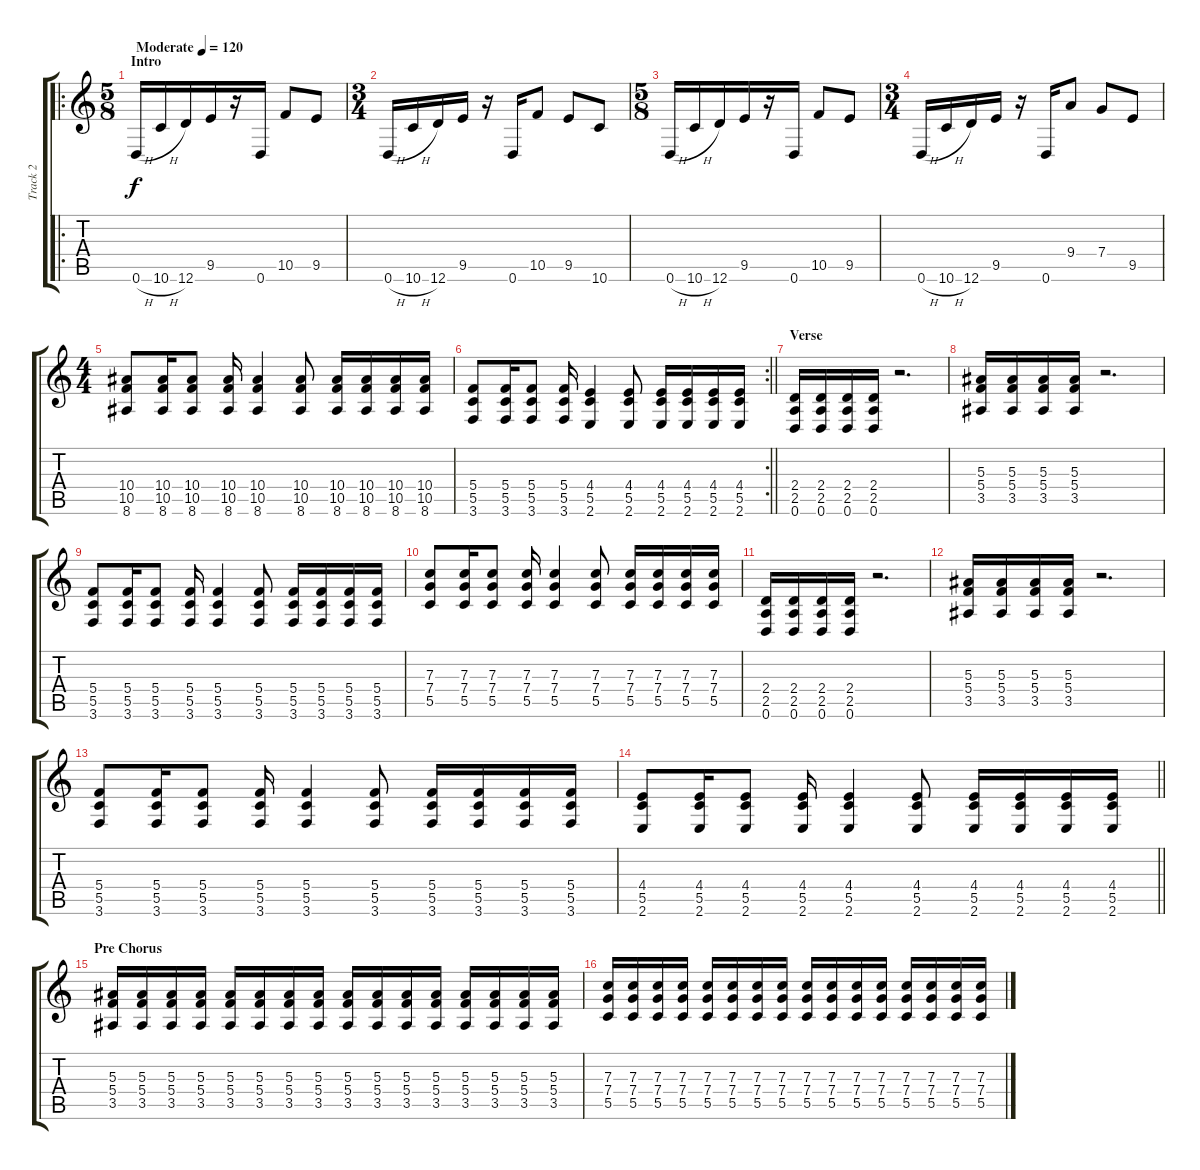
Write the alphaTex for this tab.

\track ("Track 2" "Track 2") {instrument distortionguitar}
\staff {score tabs}
\tuning (D4 A3 F3 C3 G2 D2) {hide}
\ro
\ts (5 8)
\section ("" "Intro")
\tempo (120 "Moderate")
\clef g2
\ks c
0.6{h}.16{dy f instrument distortionguitar} 10.6{h}.16 12.6.16 9.5.16 r.16 0.6.16 10.5.8 9.5.8 |
\ts (3 4)
0.6{h}.16 10.6{h}.16 12.6.16 9.5.16 r.16 0.6.16 10.5.8 9.5.8 10.6.8 |
\ts (5 8)
0.6{h}.16 10.6{h}.16 12.6.16 9.5.16 r.16 0.6.16 10.5.8 9.5.8 |
\ts (3 4)
0.6{h}.16 10.6{h}.16 12.6.16 9.5.16 r.16 0.6.16 9.4.8 7.4.8 9.5.8 |
\ts (4 4)
(10.4 10.5 8.6).8 (10.4 10.5 8.6).16 (10.4 10.5 8.6).8 (10.4 10.5 8.6).16 (10.4 10.5 8.6).4 (10.4 10.5 8.6).8 (10.4 10.5 8.6).16 (10.4 10.5 8.6).16 (10.4 10.5 8.6).16 (10.4 10.5 8.6).16 |
\rc 2
\barLineRight lightlight
(5.4 5.5 3.6).8 (5.4 5.5 3.6).16 (5.4 5.5 3.6).8 (5.4 5.5 3.6).16 (4.4 5.5 2.6).4 (4.4 5.5 2.6).8 (4.4 5.5 2.6).16 (4.4 5.5 2.6).16 (4.4 5.5 2.6).16 (4.4 5.5 2.6).16 |
\section ("" "Verse")
(2.4 2.5 0.6).16 (2.4 2.5 0.6).16 (2.4 2.5 0.6).16 (2.4 2.5 0.6).16 r.2{d} |
(5.3 5.4 3.5).16 (5.3 5.4 3.5).16 (5.3 5.4 3.5).16 (5.3 5.4 3.5).16 r.2{d} |
(5.4 5.5 3.6).8 (5.4 5.5 3.6).16 (5.4 5.5 3.6).8 (5.4 5.5 3.6).16 (5.4 5.5 3.6).4 (5.4 5.5 3.6).8 (5.4 5.5 3.6).16 (5.4 5.5 3.6).16 (5.4 5.5 3.6).16 (5.4 5.5 3.6).16 |
(7.3 7.4 5.5).8 (7.3 7.4 5.5).16 (7.3 7.4 5.5).8 (7.3 7.4 5.5).16 (7.3 7.4 5.5).4 (7.3 7.4 5.5).8 (7.3 7.4 5.5).16 (7.3 7.4 5.5).16 (7.3 7.4 5.5).16 (7.3 7.4 5.5).16 |
(2.4 2.5 0.6).16 (2.4 2.5 0.6).16 (2.4 2.5 0.6).16 (2.4 2.5 0.6).16 r.2{d} |
(5.3 5.4 3.5).16 (5.3 5.4 3.5).16 (5.3 5.4 3.5).16 (5.3 5.4 3.5).16 r.2{d} |
(5.4 5.5 3.6).8 (5.4 5.5 3.6).16 (5.4 5.5 3.6).8 (5.4 5.5 3.6).16 (5.4 5.5 3.6).4 (5.4 5.5 3.6).8 (5.4 5.5 3.6).16 (5.4 5.5 3.6).16 (5.4 5.5 3.6).16 (5.4 5.5 3.6).16 |
\barLineRight lightlight
(4.4 5.5 2.6).8 (4.4 5.5 2.6).16 (4.4 5.5 2.6).8 (4.4 5.5 2.6).16 (4.4 5.5 2.6).4 (4.4 5.5 2.6).8 (4.4 5.5 2.6).16 (4.4 5.5 2.6).16 (4.4 5.5 2.6).16 (4.4 5.5 2.6).16 |
\section ("" "Pre Chorus")
(5.3 5.4 3.5).16 (5.3 5.4 3.5).16 (5.3 5.4 3.5).16 (5.3 5.4 3.5).16 (5.3 5.4 3.5).16 (5.3 5.4 3.5).16 (5.3 5.4 3.5).16 (5.3 5.4 3.5).16 (5.3 5.4 3.5).16 (5.3 5.4 3.5).16 (5.3 5.4 3.5).16 (5.3 5.4 3.5).16 (5.3 5.4 3.5).16 (5.3 5.4 3.5).16 (5.3 5.4 3.5).16 (5.3 5.4 3.5).16 |
(7.3 7.4 5.5).16 (7.3 7.4 5.5).16 (7.3 7.4 5.5).16 (7.3 7.4 5.5).16 (7.3 7.4 5.5).16 (7.3 7.4 5.5).16 (7.3 7.4 5.5).16 (7.3 7.4 5.5).16 (7.3 7.4 5.5).16 (7.3 7.4 5.5).16 (7.3 7.4 5.5).16 (7.3 7.4 5.5).16 (7.3 7.4 5.5).16 (7.3 7.4 5.5).16 (7.3 7.4 5.5).16 (7.3 7.4 5.5).16
